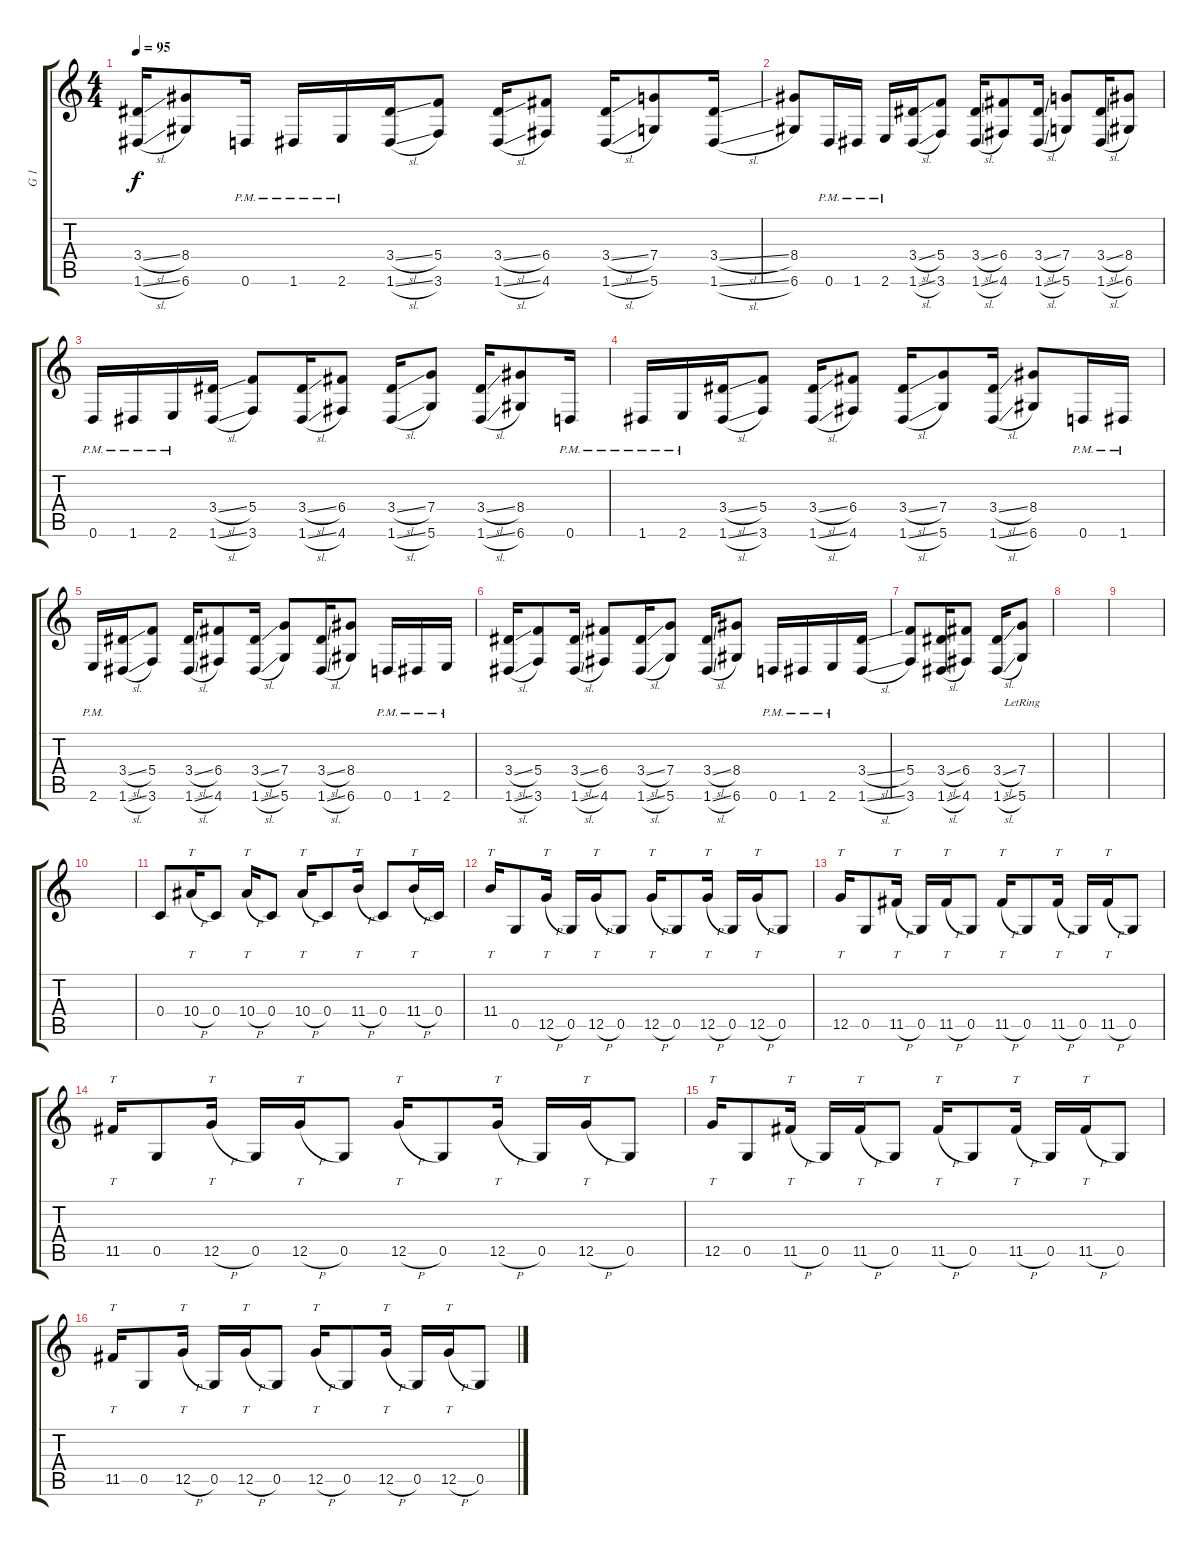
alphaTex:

\track ("G 1" "G 1") {instrument distortionguitar}
\staff {score tabs}
\tuning (D4 A3 F3 C3 G2 D2) {hide}
\ts (4 4)
\tempo 95
\clef g2
\ks c
(3.4{sl} 1.6{sl}).16{dy f} (8.4 6.6).8 0.6{pm}.16 1.6{pm}.16 2.6{pm}.16 (3.4{sl} 1.6{sl}).16 (5.4 3.6).8 (3.4{sl} 1.6{sl}).16 (6.4 4.6).8 (3.4{sl} 1.6{sl}).16 (7.4 5.6).8 (3.4{sl} 1.6{sl}).16 |
(8.4 6.6).8 0.6{pm}.16 1.6{pm}.16 2.6{pm}.16 (3.4{sl} 1.6{sl}).16 (5.4 3.6).8 (3.4{sl} 1.6{sl}).16 (6.4 4.6).8 (3.4{sl} 1.6{sl}).16 (7.4 5.6).8 (3.4{sl} 1.6{sl}).16 (8.4 6.6).8 |
0.6{pm}.16 1.6{pm}.16 2.6{pm}.16 (3.4{sl} 1.6{sl}).16 (5.4 3.6).8 (3.4{sl} 1.6{sl}).16 (6.4 4.6).8 (3.4{sl} 1.6{sl}).16 (7.4 5.6).8 (3.4{sl} 1.6{sl}).16 (8.4 6.6).8 0.6{pm}.16 |
1.6{pm}.16 2.6{pm}.16 (3.4{sl} 1.6{sl}).16 (5.4 3.6).8 (3.4{sl} 1.6{sl}).16 (6.4 4.6).8 (3.4{sl} 1.6{sl}).16 (7.4 5.6).8 (3.4{sl} 1.6{sl}).16 (8.4 6.6).8 0.6{pm}.16 1.6{pm}.16 |
2.6{pm}.16 (3.4{sl} 1.6{sl}).16 (5.4 3.6).8 (3.4{sl} 1.6{sl}).16 (6.4 4.6).8 (3.4{sl} 1.6{sl}).16 (7.4 5.6).8 (3.4{sl} 1.6{sl}).16 (8.4 6.6).8 0.6{pm}.16 1.6{pm}.16 2.6{pm}.16 |
(3.4{sl} 1.6{sl}).16 (5.4 3.6).8 (3.4{sl} 1.6{sl}).16 (6.4 4.6).8 (3.4{sl} 1.6{sl}).16 (7.4 5.6).8 (3.4{sl} 1.6{sl}).16 (8.4 6.6).8 0.6{pm}.16 1.6{pm}.16 2.6{pm}.16 (3.4{sl} 1.6{sl}).16 |
(5.4 3.6).8 (3.4{sl} 1.6{sl}).16 (6.4 4.6).8 (3.4{sl} 1.6{sl}).16 (7.4{lr} 5.6{lr}).8 |
|
|
|
0.4.8 10.4{h}.16{tt} 0.4.8 10.4{h}.16{tt} 0.4.8 10.4{h}.16{tt} 0.4.8 11.4{h}.16{tt} 0.4.8 11.4{h}.16{tt} 0.4.16 |
11.4.16{tt} 0.5.8 12.5{h}.16{tt} 0.5.16 12.5{h}.16{tt} 0.5.8 12.5{h}.16{tt} 0.5.8 12.5{h}.16{tt} 0.5.16 12.5{h}.16{tt} 0.5.8 |
12.5.16{tt} 0.5.8 11.5{h}.16{tt} 0.5.16 11.5{h}.16{tt} 0.5.8 11.5{h}.16{tt} 0.5.8 11.5{h}.16{tt} 0.5.16 11.5{h}.16{tt} 0.5.8 |
11.5.16{tt} 0.5.8 12.5{h}.16{tt} 0.5.16 12.5{h}.16{tt} 0.5.8 12.5{h}.16{tt} 0.5.8 12.5{h}.16{tt} 0.5.16 12.5{h}.16{tt} 0.5.8 |
12.5.16{tt} 0.5.8 11.5{h}.16{tt} 0.5.16 11.5{h}.16{tt} 0.5.8 11.5{h}.16{tt} 0.5.8 11.5{h}.16{tt} 0.5.16 11.5{h}.16{tt} 0.5.8 |
11.5.16{tt} 0.5.8 12.5{h}.16{tt} 0.5.16 12.5{h}.16{tt} 0.5.8 12.5{h}.16{tt} 0.5.8 12.5{h}.16{tt} 0.5.16 12.5{h}.16{tt} 0.5.8
